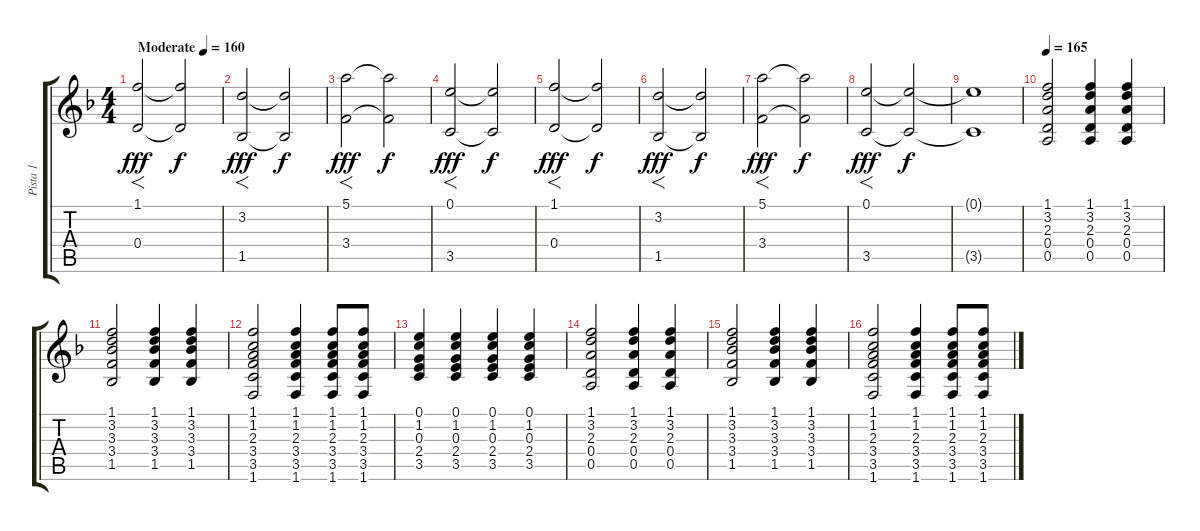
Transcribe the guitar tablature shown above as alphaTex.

\track ("Pista 1" "Pista 1") {instrument acousticguitarsteel}
\staff {score tabs}
\tuning (E4 B3 G3 D3 A2 E2) {hide}
\ts (4 4)
\tempo (160 "Moderate")
\tempo 140
\tempo (160 "Moderate")
\clef g2
\ks f
(1.1 0.4).2{f dy fff instrument acousticguitarsteel} (1.1{t} 0.4{t}).2{dy f} |
(3.2 1.5).2{f dy fff} (3.2{t} 1.5{t}).2{dy f} |
(5.1 3.4).2{f dy fff} (5.1{t} 3.4{t}).2{dy f} |
(0.1 3.5).2{f dy fff} (0.1{t} 3.5{t}).2{dy f} |
(1.1 0.4).2{f dy fff} (1.1{t} 0.4{t}).2{dy f} |
(3.2 1.5).2{f dy fff} (3.2{t} 1.5{t}).2{dy f} |
(5.1 3.4).2{f dy fff} (5.1{t} 3.4{t}).2{dy f} |
(0.1 3.5).2{f dy fff} (0.1{t} 3.5{t}).2{dy f} |
(0.1{t} 3.5{t}).1 |
\tempo 165
(1.1 3.2 2.3 0.4 0.5).2 (1.1 3.2 2.3 0.4 0.5).4 (1.1 3.2 2.3 0.4 0.5).4 |
(1.1 3.2 3.3 3.4 1.5).2 (1.1 3.2 3.3 3.4 1.5).4 (1.1 3.2 3.3 3.4 1.5).4 |
(1.1 1.2 2.3 3.4 3.5 1.6).2 (1.1 1.2 2.3 3.4 3.5 1.6).4 (1.1 1.2 2.3 3.4 3.5 1.6).8 (1.1 1.2 2.3 3.4 3.5 1.6).8 |
(0.1 1.2 0.3 2.4 3.5).4 (0.1 1.2 0.3 2.4 3.5).4 (0.1 1.2 0.3 2.4 3.5).4 (0.1 1.2 0.3 2.4 3.5).4 |
(1.1 3.2 2.3 0.4 0.5).2 (1.1 3.2 2.3 0.4 0.5).4 (1.1 3.2 2.3 0.4 0.5).4 |
(1.1 3.2 3.3 3.4 1.5).2 (1.1 3.2 3.3 3.4 1.5).4 (1.1 3.2 3.3 3.4 1.5).4 |
(1.1 1.2 2.3 3.4 3.5 1.6).2 (1.1 1.2 2.3 3.4 3.5 1.6).4 (1.1 1.2 2.3 3.4 3.5 1.6).8 (1.1 1.2 2.3 3.4 3.5 1.6).8
